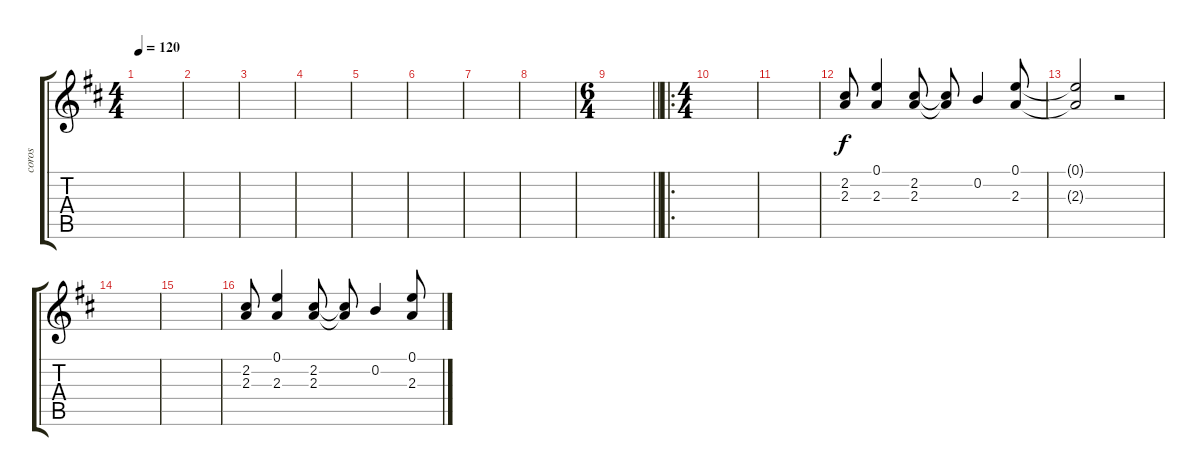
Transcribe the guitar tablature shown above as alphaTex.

\track ("coros" "coros") {instrument acousticguitarsteel}
\staff {score tabs}
\tuning (E4 B3 G3 D3 A2 E2) {hide}
\ts (4 4)
\tempo 120
\clef g2
\ks d
|
|
|
|
|
|
|
|
\ts (6 4)
\barLineRight lightlight
|
\ro
\ts (4 4)
|
|
(2.2 2.3).8{beam Up} (0.1 2.3).4{beam Up} (2.2 2.3).8{beam Up} (2.2{t} 2.3{t}).8{beam Up} 0.2.4{beam Up} (0.1 2.3).8{beam Up} |
(0.1{t} 2.3{t}).2{beam Up} r.2 |
|
|
(2.2 2.3).8{beam Up} (0.1 2.3).4{beam Up} (2.2 2.3).8{beam Up} (2.2{t} 2.3{t}).8{beam Up} 0.2.4{beam Up} (0.1 2.3).8{beam Up}
